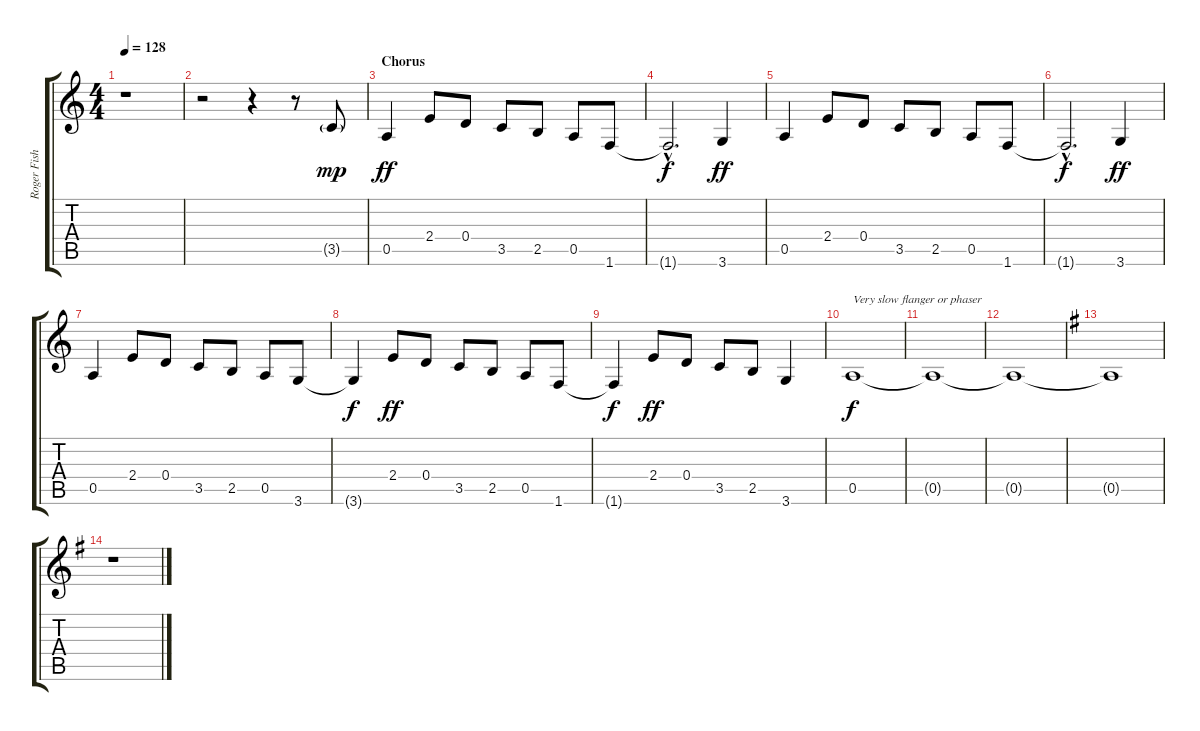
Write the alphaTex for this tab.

\track ("Roger Fisher" "Roger Fish") {instrument overdrivenguitar}
\staff {score tabs}
\tuning (E4 B3 G3 D3 A2 E2) {hide}
\ts (4 4)
\tempo 128
\clef g2
\ks c
r.1{dy f} |
r.2 r.4 r.8 3.5{g}.8{dy mp} |
\section ("" "Chorus")
0.5.4{dy ff} 2.4.8 0.4.8 3.5.8 2.5.8 0.5.8 1.6.8 |
1.6{hac t}.2{d dy f} 3.6.4{dy ff} |
0.5.4 2.4.8 0.4.8 3.5.8 2.5.8 0.5.8 1.6.8 |
1.6{hac t}.2{d dy f} 3.6.4{dy ff} |
0.5.4 2.4.8 0.4.8 3.5.8 2.5.8 0.5.8 3.6.8 |
3.6{t}.4{dy f} 2.4.8{dy ff} 0.4.8 3.5.8 2.5.8 0.5.8 1.6.8 |
1.6{t}.4{dy f} 2.4.8{dy ff} 0.4.8 3.5.8 2.5.8 3.6.4 |
0.5.1{txt "Very slow flanger or phaser" dy f volume 3 instrument lead2sawtooth} |
0.5{t}.1 |
0.5{t}.1 |
\ks g
0.5{t}.1{volume 0} |
r.1
